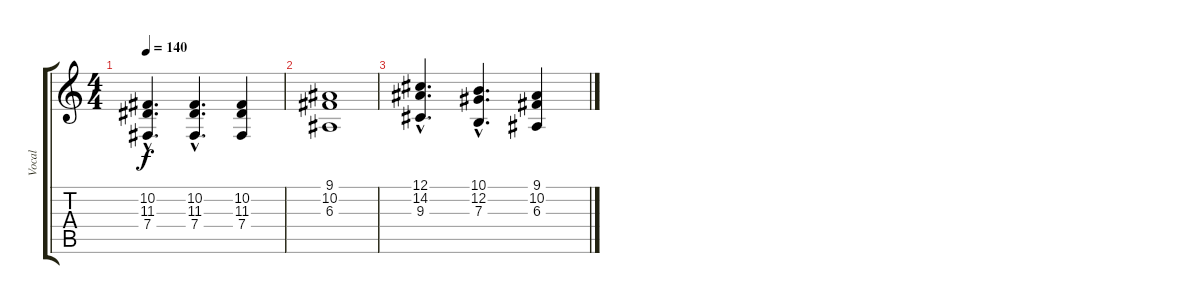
\track ("Vocal" "Vocal") {instrument brasssection}
\staff {score tabs}
\tuning (Db4 Ab3 E3 B2 Gb2 Db2) {hide}
\ts (4 4)
\tempo 140
\clef g2
\ks c
(10.2{hac} 11.3{hac} 7.4{hac}).4{d dy f} (10.2{hac} 11.3{hac} 7.4{hac}).4{d} (10.2 11.3 7.4).4 |
(9.1 10.2 6.3).1 |
(12.1{hac} 14.2{hac} 9.3{hac}).4{d} (10.1{hac} 12.2{hac} 7.3{hac}).4{d} (9.1 10.2 6.3).4
